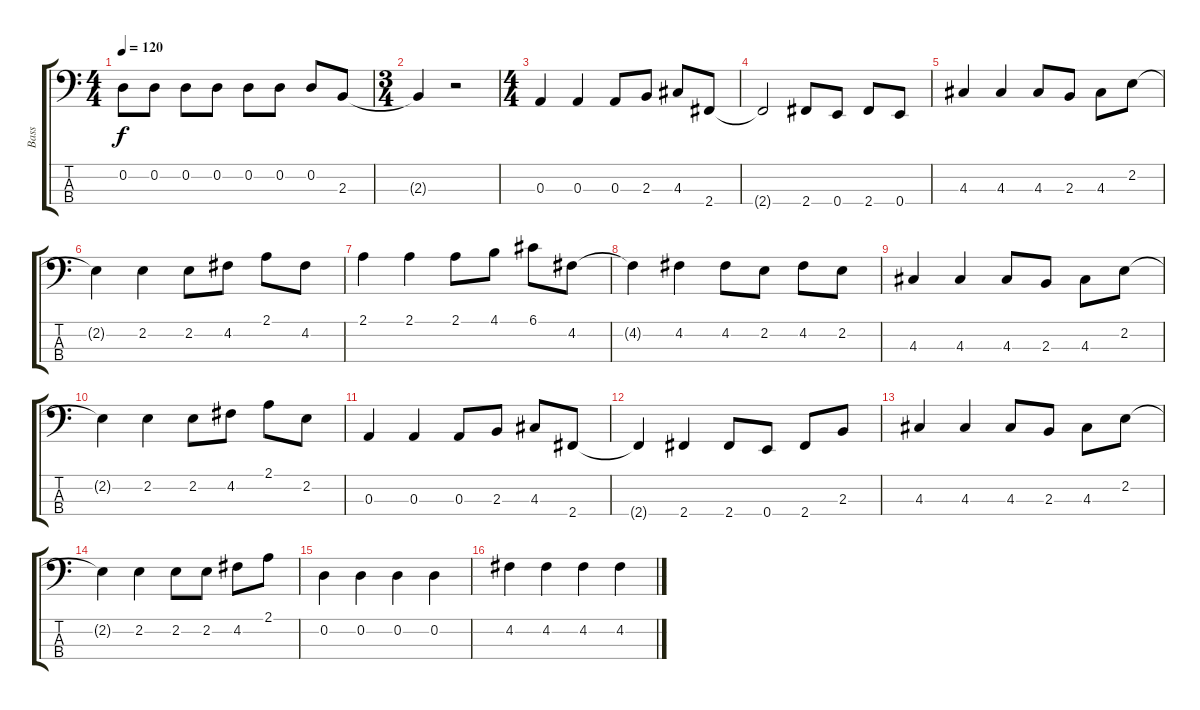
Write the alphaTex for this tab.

\track ("Bass" "Bass") {instrument electricbassfinger}
\staff {score tabs}
\tuning (G2 D2 A1 E1) {hide}
\ts (4 4)
\tempo 120
\clef f4
\ks c
0.2{t}.8{dy f} 0.2.8 0.2.8 0.2.8 0.2.8 0.2.8 0.2.8 2.3.8 |
\ts (3 4)
2.3{t}.4 r.2 |
\ts (4 4)
0.3.4 0.3.4 0.3.8 2.3.8 4.3.8 2.4.8 |
2.4{t}.2 2.4.8 0.4.8 2.4.8 0.4.8 |
4.3.4 4.3.4 4.3.8 2.3.8 4.3.8 2.2.8 |
2.2{t}.4 2.2.4 2.2.8 4.2.8 2.1.8 4.2.8 |
2.1.4 2.1.4 2.1.8 4.1.8 6.1.8 4.2.8 |
4.2{t}.4 4.2.4 4.2.8 2.2.8 4.2.8 2.2.8 |
4.3.4 4.3.4 4.3.8 2.3.8 4.3.8 2.2.8 |
2.2{t}.4 2.2.4 2.2.8 4.2.8 2.1.8 2.2.8 |
0.3.4 0.3.4 0.3.8 2.3.8 4.3.8 2.4.8 |
2.4{t}.4 2.4.4 2.4.8 0.4.8 2.4.8 2.3.8 |
4.3.4 4.3.4 4.3.8 2.3.8 4.3.8 2.2.8 |
2.2{t}.4 2.2.4 2.2.8 2.2.8 4.2.8 2.1.8 |
0.2.4 0.2.4 0.2.4 0.2.4 |
4.2.4 4.2.4 4.2.4 4.2.4
